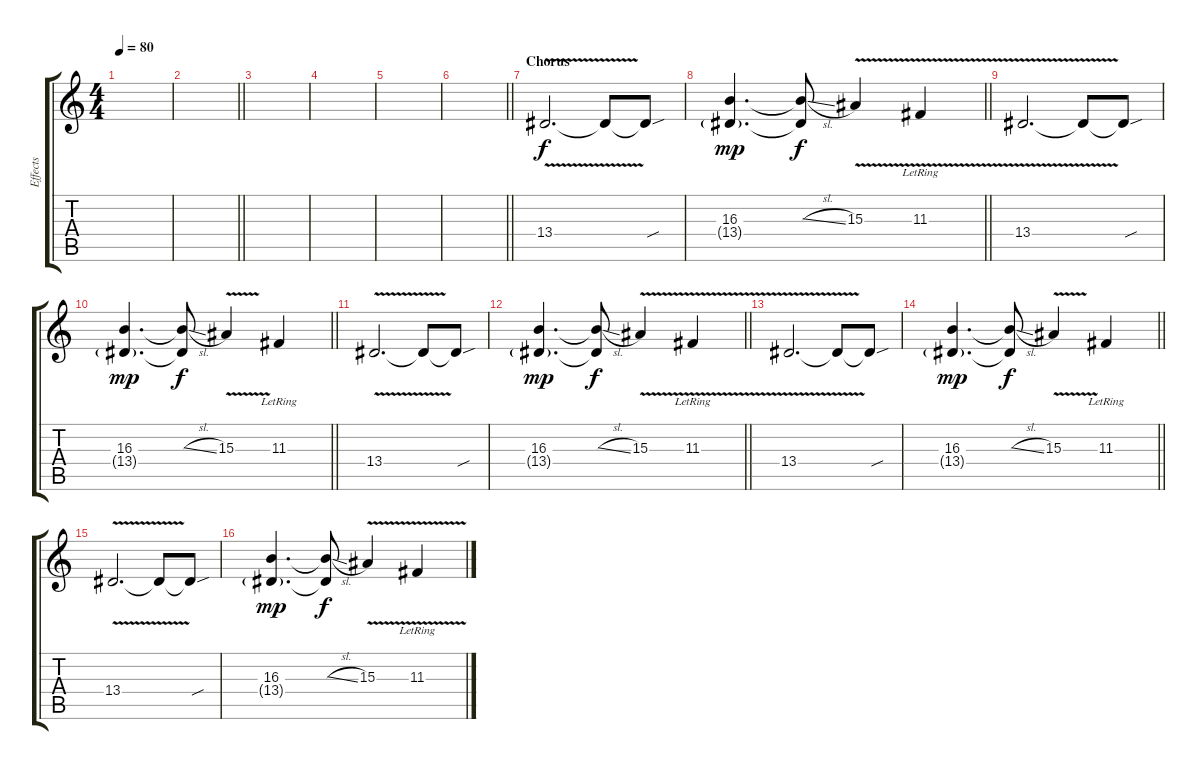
\track ("Effects" "Effects") {instrument pad1newage}
\staff {score tabs}
\tuning (E4 B3 G3 D3 A2 E2) {hide}
\ts (4 4)
\tempo 80
\clef g2
\ks c
|
\barLineRight lightlight
|
|
|
|
\barLineRight lightlight
|
\section ("" "Chorus")
13.4{v}.2{d} 13.4{t}.8 13.4{sou t}.8 |
\barLineRight lightlight
(16.3 13.4{g}).4{d dy mp} (16.3{sl t} 13.4{t}).8{dy f} 15.3{v}.4 11.3{v lr}.4 |
13.4{v}.2{d} 13.4{t}.8 13.4{sou t}.8 |
\barLineRight lightlight
(16.3 13.4{g}).4{d dy mp} (16.3{sl t} 13.4{t}).8{dy f} 15.3{v}.4 11.3{lr}.4 |
13.4{v}.2{d} 13.4{t}.8 13.4{sou t}.8 |
\barLineRight lightlight
(16.3 13.4{g}).4{d dy mp} (16.3{sl t} 13.4{t}).8{dy f} 15.3{v}.4 11.3{v lr}.4 |
13.4{v}.2{d} 13.4{t}.8 13.4{sou t}.8 |
\barLineRight lightlight
(16.3 13.4{g}).4{d dy mp} (16.3{sl t} 13.4{t}).8{dy f} 15.3{v}.4 11.3{lr}.4 |
\section ("" "")
13.4{v}.2{d} 13.4{t}.8 13.4{sou t}.8 |
(16.3 13.4{g}).4{d dy mp} (16.3{sl t} 13.4{t}).8{dy f} 15.3{v}.4 11.3{v lr}.4
